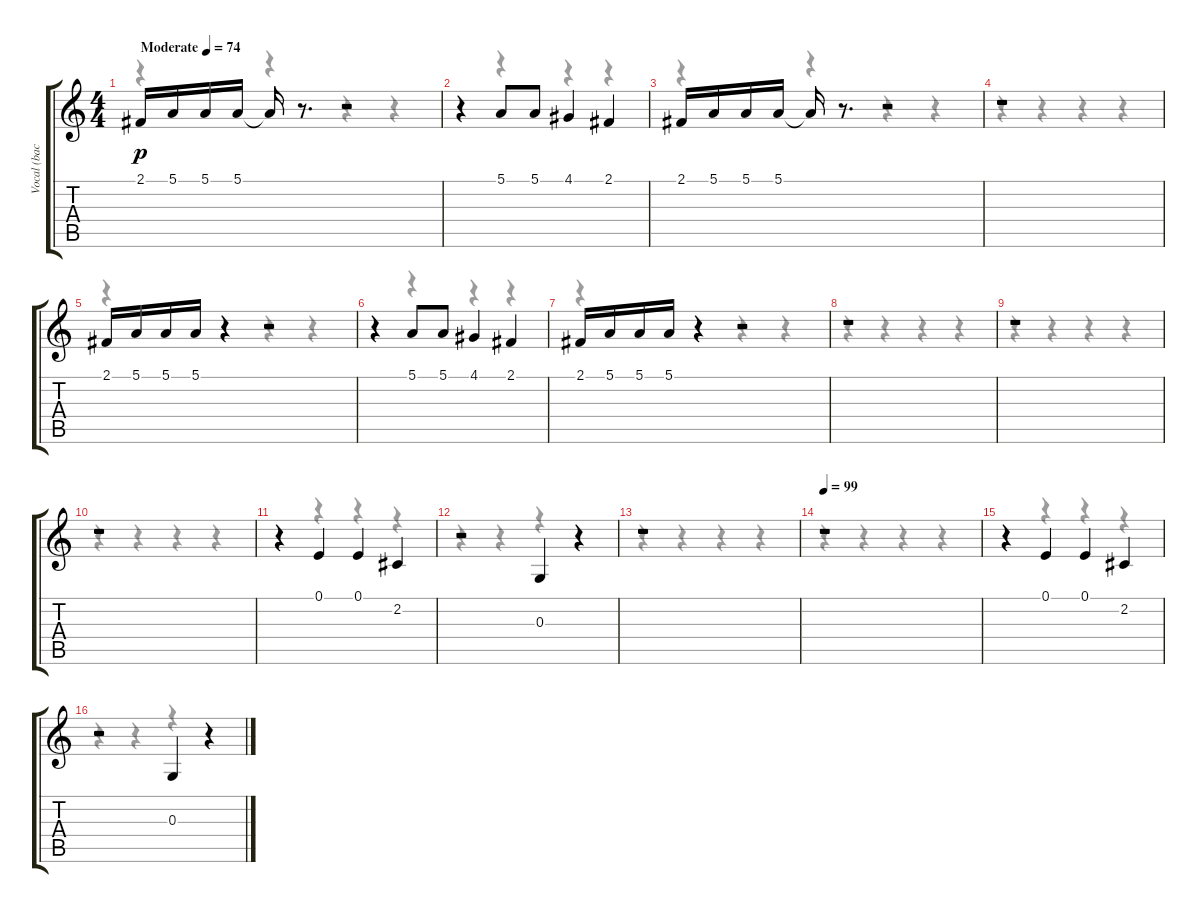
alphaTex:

\track ("Vocal (backup)" "Vocal (bac") {instrument rockorgan}
\staff {score tabs}
\tuning (E4 B3 G3 D3 A2 E2) {hide}
\voice
\ts (4 4)
\tempo (74 "Moderate")
\clef g2
\ks c
2.1.16{dy p instrument rockorgan} 5.1.16 5.1.16 5.1.16 5.1{t}.16 r.8{d} r.2 |
r.4 5.1.8 5.1.8 4.1.4 2.1.4 |
2.1.16 5.1.16 5.1.16 5.1.16 5.1{t}.16 r.8{d} r.2 |
r.1 |
2.1.16 5.1.16 5.1.16 5.1.16 r.4 r.2 |
r.4 5.1.8 5.1.8 4.1.4 2.1.4 |
2.1.16 5.1.16 5.1.16 5.1.16 r.4 r.2 |
r.1 |
r.1 |
r.1 |
r.4 0.1.4 0.1.4 2.2.4 |
r.2 0.3.4 r.4 |
r.1 |
\tempo 99
r.1 |
r.4 0.1.4 0.1.4 2.2.4 |
r.2 0.3.4 r.4
\voice
\clef g2
\ottava regular
\simile none
\ks c
r.4{dy f} r.4 r.4 r.4 |
r.4 r.4 r.4 r.4 |
r.4 r.4 r.4 r.4 |
r.4 r.4 r.4 r.4 |
r.4 r.4 r.4 r.4 |
r.4 r.4 r.4 r.4 |
r.4 r.4 r.4 r.4 |
r.4 r.4 r.4 r.4 |
r.4 r.4 r.4 r.4 |
r.4 r.4 r.4 r.4 |
r.4 r.4 r.4 r.4 |
r.4 r.4 r.4 r.4 |
r.4 r.4 r.4 r.4 |
r.4 r.4 r.4 r.4 |
r.4 r.4 r.4 r.4 |
r.4 r.4 r.4 r.4
